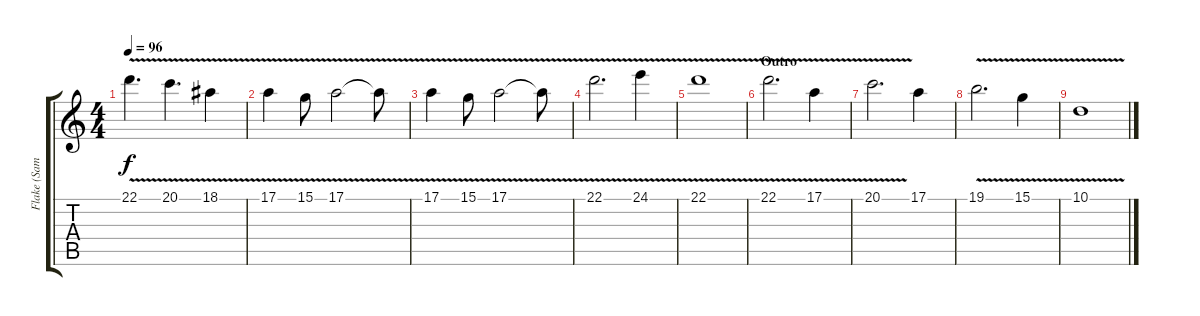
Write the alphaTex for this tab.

\track ("Flake (Sample 1)" "Flake (Sam") {instrument whistle}
\staff {score tabs}
\tuning (E4 B3 G3 D3 A2 E2) {hide}
\ts (4 4)
\tempo 96
\clef g2
\ks c
22.1{v}.4{d dy f} 20.1{v}.4{d} 18.1{v}.4 |
17.1{v}.4 15.1{v}.8 17.1{v}.2 17.1{t}.8 |
17.1{v}.4 15.1{v}.8 17.1{v}.2 17.1{t}.8 |
22.1{v}.2{d} 24.1{v}.4 |
22.1{v}.1 |
\section ("" "Outro")
22.1{v}.2{d} 17.1{v}.4 |
20.1{v}.2{d} 17.1.4 |
19.1{v}.2{d} 15.1{v}.4 |
10.1{v}.1
